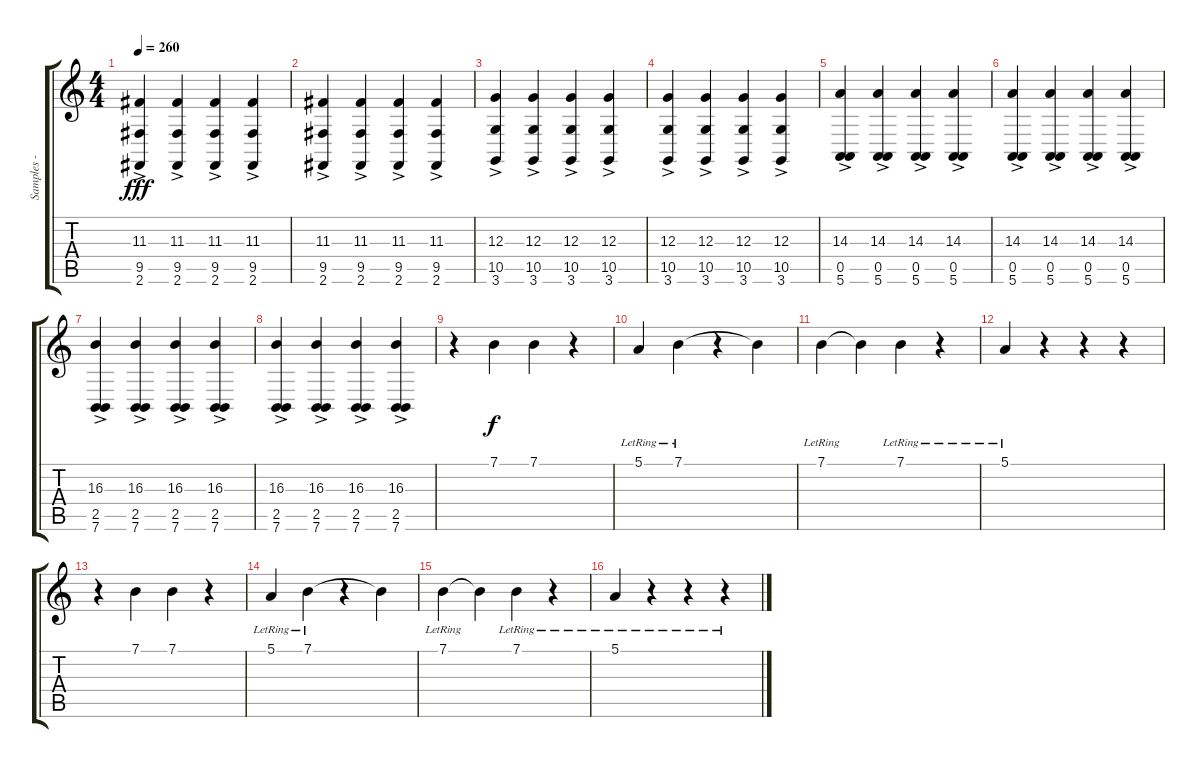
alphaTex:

\track ("Samples - Re'a Mochiach" "Samples - ") {instrument choiraahs}
\staff {score tabs}
\tuning (E4 B3 G3 D3 A2 E2) {hide}
\ts (4 4)
\tempo 260
\clef g2
\ks c
(11.3{ac} 9.5{ac} 2.6{ac}).4{dy fff} (11.3{ac} 9.5{ac} 2.6{ac}).4 (11.3{ac} 9.5{ac} 2.6{ac}).4 (11.3{ac} 9.5{ac} 2.6{ac}).4 |
(11.3{ac} 9.5{ac} 2.6{ac}).4 (11.3{ac} 9.5{ac} 2.6{ac}).4 (11.3{ac} 9.5{ac} 2.6{ac}).4 (11.3{ac} 9.5{ac} 2.6{ac}).4 |
(12.3{ac} 10.5{ac} 3.6{ac}).4 (12.3{ac} 10.5{ac} 3.6{ac}).4 (12.3{ac} 10.5{ac} 3.6{ac}).4 (12.3{ac} 10.5{ac} 3.6{ac}).4 |
(12.3{ac} 10.5{ac} 3.6{ac}).4 (12.3{ac} 10.5{ac} 3.6{ac}).4 (12.3{ac} 10.5{ac} 3.6{ac}).4 (12.3{ac} 10.5{ac} 3.6{ac}).4 |
(14.3{ac} 0.5{ac} 5.6{ac}).4 (14.3{ac} 0.5{ac} 5.6{ac}).4 (14.3{ac} 0.5{ac} 5.6{ac}).4 (14.3{ac} 0.5{ac} 5.6{ac}).4 |
(14.3{ac} 0.5{ac} 5.6{ac}).4 (14.3{ac} 0.5{ac} 5.6{ac}).4 (14.3{ac} 0.5{ac} 5.6{ac}).4 (14.3{ac} 0.5{ac} 5.6{ac}).4 |
(16.3{ac} 2.5{ac} 7.6{ac}).4 (16.3{ac} 2.5{ac} 7.6{ac}).4 (16.3{ac} 2.5{ac} 7.6{ac}).4 (16.3{ac} 2.5{ac} 7.6{ac}).4 |
(16.3{ac} 2.5{ac} 7.6{ac}).4 (16.3{ac} 2.5{ac} 7.6{ac}).4 (16.3{ac} 2.5{ac} 7.6{ac}).4 (16.3{ac} 2.5{ac} 7.6{ac}).4 |
r.4 7.1.4{dy f} 7.1.4 r.4 |
5.1{lr}.4 7.1{lr}.4 r.4 7.1{t}.4 |
7.1{lr}.4 7.1{t}.4 7.1{lr}.4 r.4 |
5.1{lr}.4 r.4 r.4 r.4 |
r.4 7.1.4 7.1.4 r.4 |
5.1{lr}.4 7.1{lr}.4 r.4 7.1{t}.4 |
7.1{lr}.4 7.1{t}.4 7.1{lr}.4 r.4 |
5.1{lr}.4 r.4 r.4 r.4
